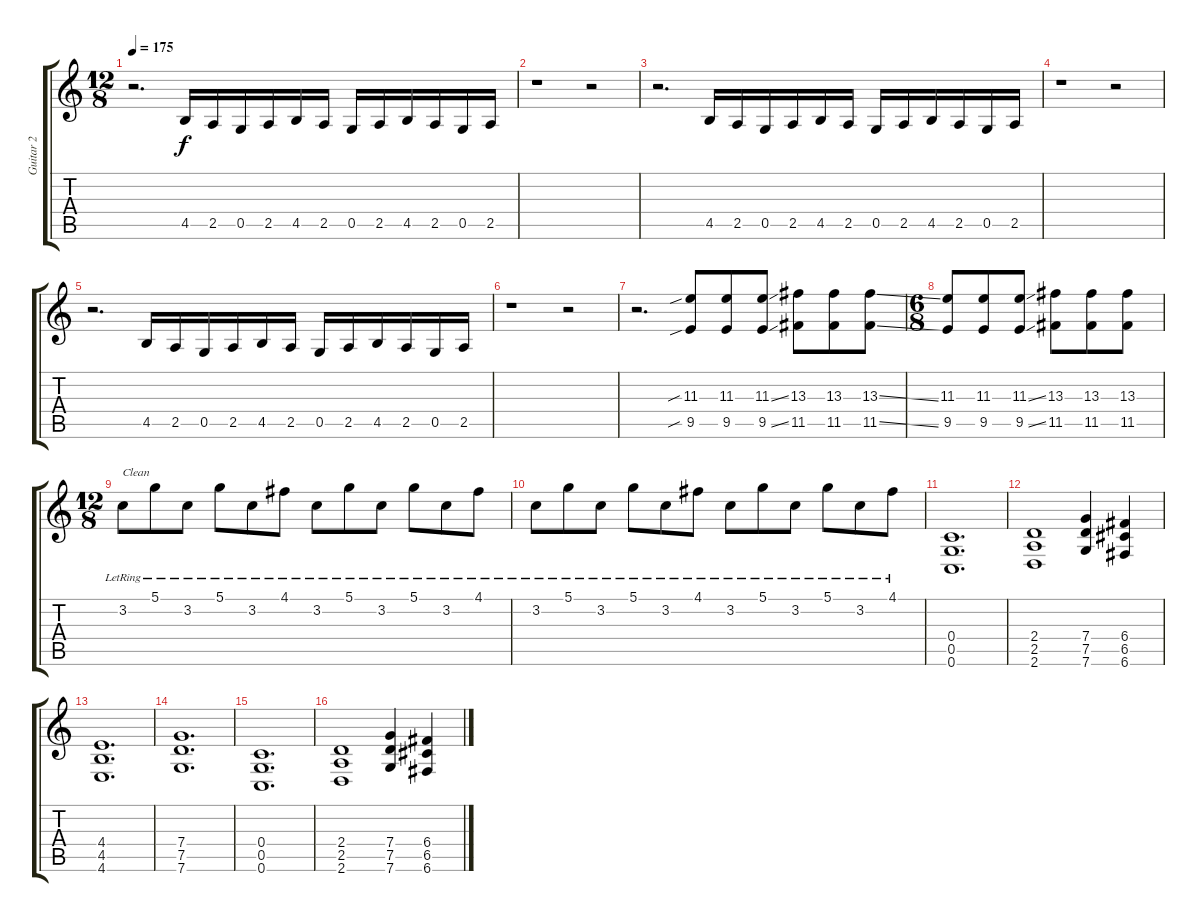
\track ("Guitar 2" "Guitar 2") {instrument distortionguitar}
\staff {score tabs}
\tuning (D4 A3 F3 C3 G2 C2) {hide}
\ts (12 8)
\tempo 175
\clef g2
\ks c
r.2{d dy f} 4.5.16 2.5.16 0.5.16 2.5.16 4.5.16 2.5.16 0.5.16 2.5.16 4.5.16 2.5.16 0.5.16 2.5.16 |
r.1 r.2 |
r.2{d} 4.5.16 2.5.16 0.5.16 2.5.16 4.5.16 2.5.16 0.5.16 2.5.16 4.5.16 2.5.16 0.5.16 2.5.16 |
r.1 r.2 |
r.2{d} 4.5.16 2.5.16 0.5.16 2.5.16 4.5.16 2.5.16 0.5.16 2.5.16 4.5.16 2.5.16 0.5.16 2.5.16 |
r.1 r.2 |
r.2{d} (11.3{sib} 9.5{sib}).8 (11.3 9.5).8 (11.3{ss} 9.5{ss}).8 (13.3 11.5).8 (13.3 11.5).8 (13.3{ss} 11.5{ss}).8 |
\ts (6 8)
(11.3 9.5).8 (11.3 9.5).8 (11.3{ss} 9.5{ss}).8 (13.3 11.5).8 (13.3 11.5).8 (13.3 11.5).8 |
\ts (12 8)
3.2{lr}.8{txt "Clean" instrument electricguitarclean} 5.1{lr}.8 3.2{lr}.8 5.1{lr}.8 3.2{lr}.8 4.1{lr}.8 3.2{lr}.8 5.1{lr}.8 3.2{lr}.8 5.1{lr}.8 3.2{lr}.8 4.1{lr}.8 |
3.2{lr}.8 5.1{lr}.8 3.2{lr}.8 5.1{lr}.8 3.2{lr}.8 4.1{lr}.8 3.2{lr}.8 5.1{lr}.8 3.2{lr}.8 5.1{lr}.8 3.2{lr}.8 4.1{lr}.8 |
(0.4 0.5 0.6).1{d instrument distortionguitar} |
(2.4 2.5 2.6).1 (7.4 7.5 7.6).4 (6.4 6.5 6.6).4 |
(4.4 4.5 4.6).1{d} |
(7.4 7.5 7.6).1{d} |
(0.4 0.5 0.6).1{d} |
(2.4 2.5 2.6).1 (7.4 7.5 7.6).4 (6.4 6.5 6.6).4
